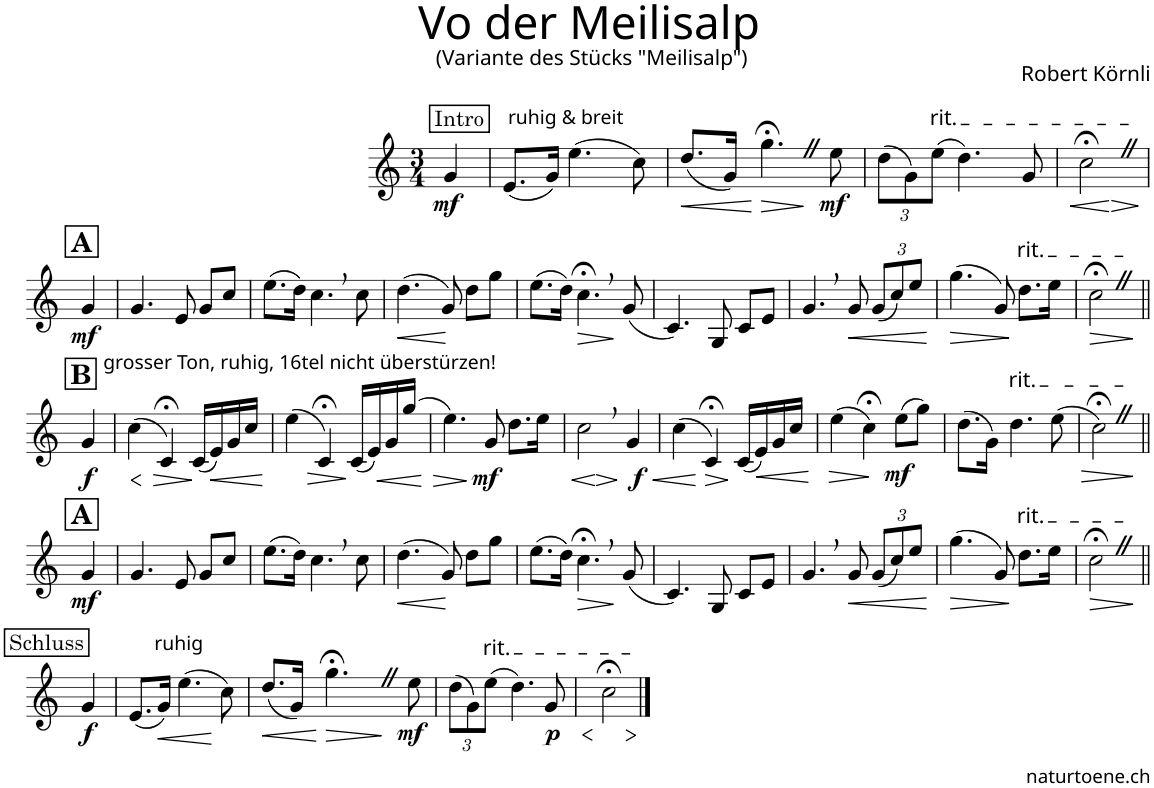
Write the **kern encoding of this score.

**kern	**dynam
*part1	*part1
*staff1	*staff1
*I"Alphorn	*
*I'Alphn.	*
*clefG2	*
*Trd4c6	*
*k[]	*
*M3/4	*
!!LO:REH:place=s1:a:cj:fs=11:t=Intro
=	=
!LO:TX:a:t=ruhig & breit	!
!	!LO:DY:b
4g/	mf
=1	=1
(8.e/L	.
16g/Jk)	.
(4.ee\	.
8cc\)	.
=2	=2
!	!LO:HP:b
(8.dd/L	<
16g/Jk)	.
!	!LO:HP:n=1:b
4.gg;<Z\	[ >
!	!LO:DY:n=1:b
8ee\	] mf
=3	=3
*Xbrackettup	*
(12dd\L	.
12g\)	.
!LO:TX:a:t=rit.	!
(12ee\J	.
4.dd\)	.
8g/	.
=4	=4
!	!LO:HP:b
!	!LO:HP:n=1:b
2cc;<Z\	< >
.	[
!!LO:LB:g=z
=4X1	=4X1
!!LO:REH:place=s1:a:B:cj:fs=14:t=A
!	!LO:DY:b
4g/	mf
.	]
=5	=5
4.g/	.
8e/	.
8g/L	.
8cc/J	.
=6	=6
(8.ee\L	.
16dd\Jk)	.
4.cc,\	.
8cc\	.
=7	=7
!	!LO:HP:b
(4.dd\	<
8g/)	.
8dd\L	[
8gg\J	.
=8	=8
(8.ee\L	.
16dd\Jk)	.
!	!LO:HP:b
4.cc;<,\	>
(8g/	]
=9	=9
4.c/)	.
8G/	.
8c/L	.
8e/J	.
=10	=10
4.g,/	.
!	!LO:HP:b
8g/	<
(12g/L	.
12cc/)	.
12ee/J	.
.	[
=11	=11
!	!LO:HP:b
(4.gg\	>
8g/)	.
!LO:TX:a:t=rit.	!
8.dd\L	]
16ee\Jk	.
=12	=12
!	!LO:HP:b
2cc;<Z\	>
.	]
!!LO:LB:g=z
=12X2||	=12X2||
!!LO:REH:place=s1:a:B:cj:fs=14:t=B
!LO:TX:a:t=grosser Ton, ruhig, 16tel nicht überstürzen!	!
!	!LO:HP:b
!	!LO:DY:n=1:b
4g/	< f
=13	=13
(4cc\	.
!	!LO:HP:n=1:b
4c;</)	[ >
(16c/LL	.
!	!LO:HP:n=1:b
16e/)	] <
16g/	.
16cc/JJ	.
.	[
=14	=14
(4ee\	.
!	!LO:HP:b
4c;</)	>
(16c/LL	]
16e/)	.
!	!LO:HP:b
16g/	<
(16gg/JJ	.
.	[
=15	=15
!	!LO:HP:b
4.ee\)	>
!	!LO:DY:n=1:b
8g/	] mf
8.dd\L	.
16ee\Jk	.
=16	=16
!	!LO:HP:b
!	!LO:HP:n=1:b
2cc,\	< >
!	!LO:DY:n=1:b
4g/	[ f
.	]
=17	=17
!	!LO:HP:b
(4cc\	<
!	!LO:HP:n=1:b
4c;</)	[ >
(16c/LL	]
!	!LO:HP:b
16e/)	<
16g/	.
16cc/JJ	.
.	[
=18	=18
!	!LO:HP:b
(4ee\	>
4cc;<\)	.
!	!LO:DY:n=1:b
(8ee\L	] mf
8gg\J)	.
=19	=19
(8.dd\L	.
16g\Jk)	.
!LO:TX:a:t=rit.	!
4.dd\	.
(8ee\	.
=20	=20
!	!LO:HP:b
2cc;<Z\)	>
.	]
!!LO:LB:g=z
=20X3||	=20X3||
!!LO:REH:place=s1:a:B:cj:fs=14:t=A
!	!LO:DY:b
4g/	mf
=21	=21
4.g/	.
8e/	.
8g/L	.
8cc/J	.
=22	=22
(8.ee\L	.
16dd\Jk)	.
4.cc,\	.
8cc\	.
=23	=23
!	!LO:HP:b
(4.dd\	<
8g/)	.
8dd\L	[
8gg\J	.
=24	=24
(8.ee\L	.
16dd\Jk)	.
!	!LO:HP:b
4.cc;<,\	>
(8g/	]
=25	=25
4.c/)	.
8G/	.
8c/L	.
8e/J	.
=26	=26
4.g,/	.
!	!LO:HP:b
8g/	<
(12g/L	.
12cc/)	.
12ee/J	.
.	[
=27	=27
!	!LO:HP:b
(4.gg\	>
8g/)	.
!LO:TX:a:t=rit.	!
8.dd\L	]
16ee\Jk	.
=28	=28
!	!LO:HP:b
2cc;<Z\	>
.	]
!!LO:LB:g=z
=28X4||	=28X4||
!!LO:REH:place=s1:a:cj:fs=11:t=Schluss
!LO:TX:a:t=ruhig	!
!	!LO:DY:b
4g/	f
=29	=29
(8.e/L	.
!	!LO:HP:b
16g/Jk)	<
(4.ee\	.
8cc\)	[
=30	=30
!	!LO:HP:b
(8.dd/L	<
16g/Jk)	.
!	!LO:HP:n=1:b
4.gg;<Z\	[ >
!	!LO:DY:n=1:b
8ee\	] mf
=31	=31
(12dd\L	.
12g\)	.
!LO:TX:a:t=rit.	!
(12ee\J	.
4.dd\)	.
!	!LO:DY:b
8g/	p
=32	=32
!	!LO:HP:b
!	!LO:HP:n=1:b
2cc;<\	< >
.	[ ]
==	==
*-	*-
